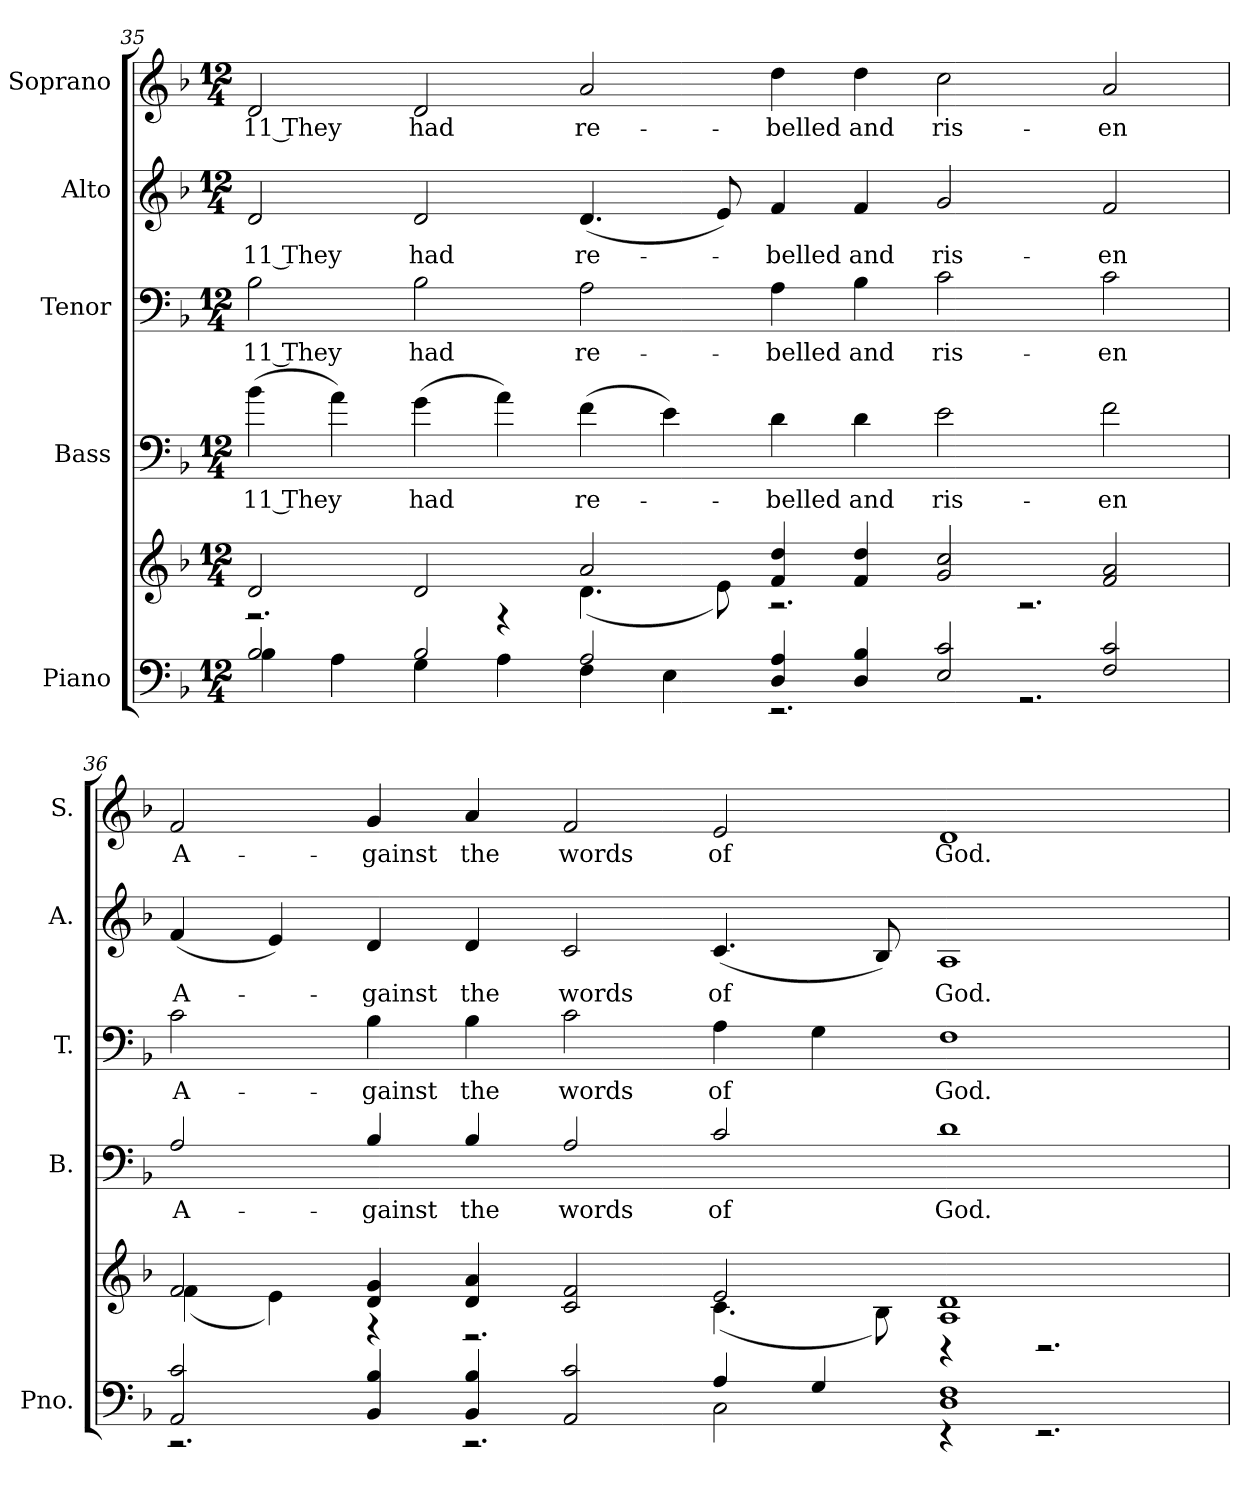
**kern	**kern	**kern	**text	**kern	**text	**kern	**text	**kern	**text
*part5	*part5	*part4	*part4	*part3	*part3	*part2	*part2	*part1	*part1
*staff6	*staff5	*staff4	*staff4	*staff3	*staff3	*staff2	*staff2	*staff1	*staff1
*I"Piano	*	*I"Bass	*	*I"Tenor	*	*I"Alto	*	*I"Soprano	*
*I'Pno.	*	*I'B.	*	*I'T.	*	*I'A.	*	*I'S.	*
!!LO:PB:g=z
*clefF4	*clefG2	*clefF4	*	*clefF4	*	*clefG2	*	*clefG2	*
*	*	*ITrd7c12	*	*	*	*	*	*	*
*k[b-]	*k[b-]	*k[b-]	*	*k[b-]	*	*k[b-]	*	*k[b-]	*
*F:	*F:	*F:	*	*F:	*	*F:	*	*F:	*
*M12/4	*M12/4	*M12/4	*	*M12/4	*	*M12/4	*	*M12/4	*
=35	=35	=35	=35	=35	=35	=35	=35	=35	=35
*^	*^	*	*	*	*	*	*	*	*
!	!	!	!	!	!LO:LY:b:color=#000000	!	!	!	!	!	!
!	!	!	!	!	!	!	!LO:LY:b:color=#000000	!	!	!	!
!	!	!	!	!	!	!	!	!	!LO:LY:b:color=#000000	!	!
!	!	!	!	!	!	!	!	!	!	!	!LO:LY:b:color=#000000
2B-i/	4B-i\	2di/	2.r	(4B-i\	11 They	2B-i\	11 They	2di/	11 They	2di/	11 They
.	4Ai\	.	.	4Ai\)	.	.	.	.	.	.	.
!	!	!	!	!	!LO:LY:b:color=#000000	!	!	!	!	!	!
!	!	!	!	!	!	!	!LO:LY:b:color=#000000	!	!	!	!
!	!	!	!	!	!	!	!	!	!LO:LY:b:color=#000000	!	!
!	!	!	!	!	!	!	!	!	!	!	!LO:LY:b:color=#000000
2B-i/	4Gi\	2di/	.	(4Gi\	had	2B-i\	had	2di/	had	2di/	had
.	4Ai\	.	4r	4Ai\)	.	.	.	.	.	.	.
!	!	!	!	!	!LO:LY:b:color=#000000	!	!	!	!	!	!
!	!	!	!	!	!	!	!LO:LY:b:color=#000000	!	!	!	!
!	!	!	!	!	!	!	!	!	!LO:LY:b:color=#000000	!	!
!	!	!	!	!	!	!	!	!	!	!	!LO:LY:b:color=#000000
2Ai/	4Fi\	2ai/	(4.di\	(4Fi\	re-	2Ai\	re-	(4.di/	re-	2ai/	re-
.	4Ei\	.	.	4Ei\)	.	.	.	.	.	.	.
.	.	.	8ei\)	.	.	.	.	8ei/)	.	.	.
!	!	!	!	!	!LO:LY:b:color=#000000	!	!	!	!	!	!
!	!	!	!	!	!	!	!LO:LY:b:color=#000000	!	!	!	!
!	!	!	!	!	!	!	!	!	!LO:LY:b:color=#000000	!	!
!	!	!	!	!	!	!	!	!	!	!	!LO:LY:b:color=#000000
4Di/ 4Ai	2.r	4fi/ 4ddi	2.r	4Di\	-belled	4Ai\	-belled	4fi/	-belled	4ddi\	-belled
!	!	!	!	!	!LO:LY:b:color=#000000	!	!	!	!	!	!
!	!	!	!	!	!	!	!LO:LY:b:color=#000000	!	!	!	!
!	!	!	!	!	!	!	!	!	!LO:LY:b:color=#000000	!	!
!	!	!	!	!	!	!	!	!	!	!	!LO:LY:b:color=#000000
4Di/ 4B-i	.	4fi/ 4ddi	.	4Di\	and	4B-i\	and	4fi/	and	4ddi\	and
!	!	!	!	!	!LO:LY:b:color=#000000	!	!	!	!	!	!
!	!	!	!	!	!	!	!LO:LY:b:color=#000000	!	!	!	!
!	!	!	!	!	!	!	!	!	!LO:LY:b:color=#000000	!	!
!	!	!	!	!	!	!	!	!	!	!	!LO:LY:b:color=#000000
2Ei/ 2ci	.	2gi/ 2cci	.	2Ei\	ris-	2ci\	ris-	2gi/	ris-	2cci\	ris-
.	2.r	.	2.r	.	.	.	.	.	.	.	.
!	!	!	!	!	!LO:LY:b:color=#000000	!	!	!	!	!	!
!	!	!	!	!	!	!	!LO:LY:b:color=#000000	!	!	!	!
!	!	!	!	!	!	!	!	!	!LO:LY:b:color=#000000	!	!
!	!	!	!	!	!	!	!	!	!	!	!LO:LY:b:color=#000000
2Fi/ 2ci	.	2fi/ 2ai	.	2Fi\	-en	2ci\	-en	2fi/	-en	2ai/	-en
!!LO:PB:g=z
=36	=36	=36	=36	=36	=36	=36	=36	=36	=36	=36	=36
!	!	!	!	!	!LO:LY:b:color=#000000	!	!	!	!	!	!
!	!	!	!	!	!	!	!LO:LY:b:color=#000000	!	!	!	!
!	!	!	!	!	!	!	!	!	!LO:LY:b:color=#000000	!	!
!	!	!	!	!	!	!	!	!	!	!	!LO:LY:b:color=#000000
2AAi/ 2ci	2.r	2fi/	(4fi\	2AAi/	A-	2ci\	A-	(4fi/	A-	2fi/	A-
.	.	.	4ei\)	.	.	.	.	4ei/)	.	.	.
!	!	!	!	!	!LO:LY:b:color=#000000	!	!	!	!	!	!
!	!	!	!	!	!	!	!LO:LY:b:color=#000000	!	!	!	!
!	!	!	!	!	!	!	!	!	!LO:LY:b:color=#000000	!	!
!	!	!	!	!	!	!	!	!	!	!	!LO:LY:b:color=#000000
4BB-i/ 4B-i	.	4di/ 4gi	4r	4BB-i/	-gainst	4B-i\	-gainst	4di/	-gainst	4gi/	-gainst
!	!	!	!	!	!LO:LY:b:color=#000000	!	!	!	!	!	!
!	!	!	!	!	!	!	!LO:LY:b:color=#000000	!	!	!	!
!	!	!	!	!	!	!	!	!	!LO:LY:b:color=#000000	!	!
!	!	!	!	!	!	!	!	!	!	!	!LO:LY:b:color=#000000
4BB-i/ 4B-i	2.r	4di/ 4ai	2.r	4BB-i/	the	4B-i\	the	4di/	the	4ai/	the
!	!	!	!	!	!LO:LY:b:color=#000000	!	!	!	!	!	!
!	!	!	!	!	!	!	!LO:LY:b:color=#000000	!	!	!	!
!	!	!	!	!	!	!	!	!	!LO:LY:b:color=#000000	!	!
!	!	!	!	!	!	!	!	!	!	!	!LO:LY:b:color=#000000
2AAi/ 2ci	.	2ci/ 2fi	.	2AAi/	words	2ci\	words	2ci/	words	2fi/	words
!	!	!	!	!	!LO:LY:b:color=#000000	!	!	!	!	!	!
!	!	!	!	!	!	!	!LO:LY:b:color=#000000	!	!	!	!
!	!	!	!	!	!	!	!	!	!LO:LY:b:color=#000000	!	!
!	!	!	!	!	!	!	!	!	!	!	!LO:LY:b:color=#000000
4Ai/	2Ci\	2ei/	(4.ci\	2Ci/	of	4Ai\	of	(4.ci/	of	2ei/	of
4Gi/	.	.	.	.	.	4Gi\	.	.	.	.	.
.	.	.	8B-i\)	.	.	.	.	8B-i/)	.	.	.
!	!	!	!	!	!LO:LY:b:color=#000000	!	!	!	!	!	!
!	!	!	!	!	!	!	!LO:LY:b:color=#000000	!	!	!	!
!	!	!	!	!	!	!	!	!	!LO:LY:b:color=#000000	!	!
!	!	!	!	!	!	!	!	!	!	!	!LO:LY:b:color=#000000
1Di 1Fi	4r	1Ai 1di	4r	1Di	God.	1Fi	God.	1Ai	God.	1di	God.
.	2.r	.	2.r	.	.	.	.	.	.	.	.
*v	*v	*	*	*	*	*	*	*	*	*	*
*	*v	*v	*	*	*	*	*	*	*	*
=	=	=	=	=	=	=	=	=	=
*-	*-	*-	*-	*-	*-	*-	*-	*-	*-
